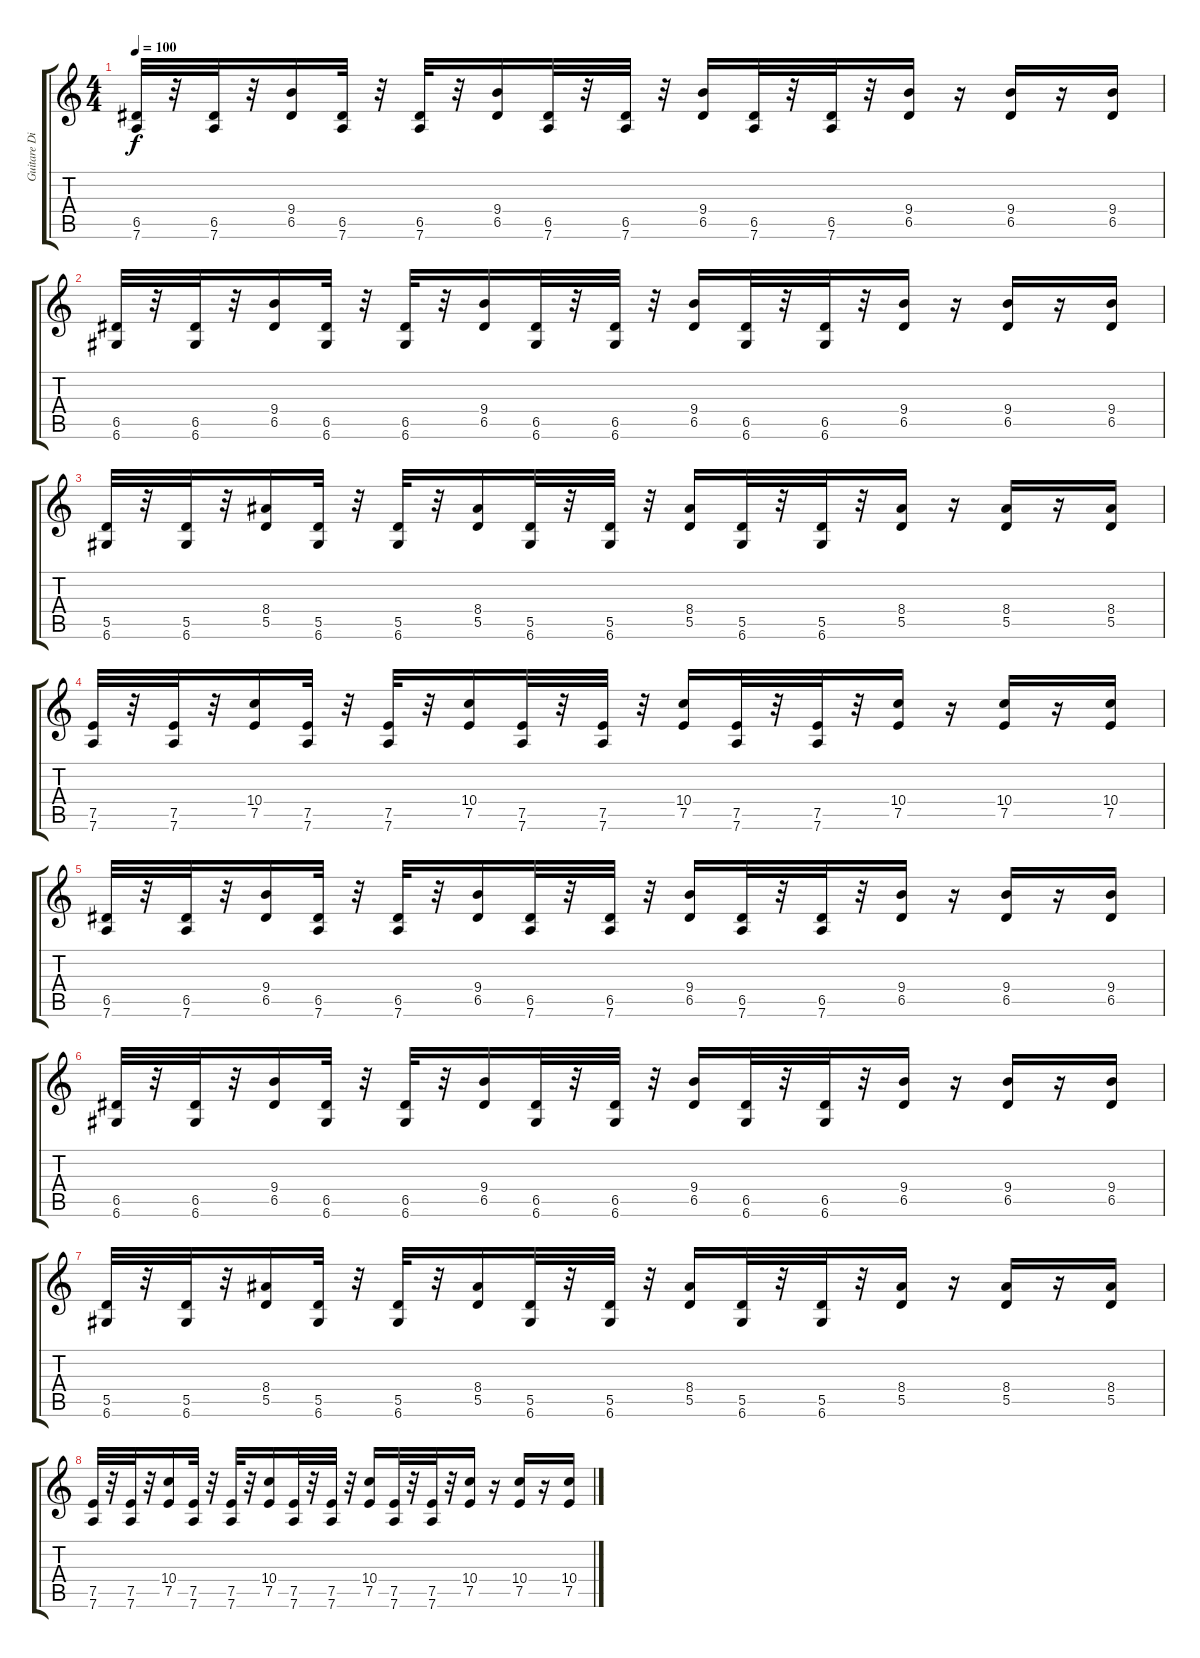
\track ("Guitare Distortion 1" "Guitare Di") {instrument distortionguitar}
\staff {score tabs}
\tuning (E4 B3 G3 D3 A2 D2) {hide}
\ts (4 4)
\tempo 100
\clef g2
\ks c
(6.5 7.6).32{dy f} r.32 (6.5 7.6).32 r.32 (9.4 6.5).16 (6.5 7.6).32 r.32 (6.5 7.6).32 r.32 (9.4 6.5).16 (6.5 7.6).32 r.32 (6.5 7.6).32 r.32 (9.4 6.5).16 (6.5 7.6).32 r.32 (6.5 7.6).32 r.32 (9.4 6.5).16 r.16 (9.4 6.5).16 r.16 (9.4 6.5).16 |
(6.5 6.6).32 r.32 (6.5 6.6).32 r.32 (9.4 6.5).16 (6.5 6.6).32 r.32 (6.5 6.6).32 r.32 (9.4 6.5).16 (6.5 6.6).32 r.32 (6.5 6.6).32 r.32 (9.4 6.5).16 (6.5 6.6).32 r.32 (6.5 6.6).32 r.32 (9.4 6.5).16 r.16 (9.4 6.5).16 r.16 (9.4 6.5).16 |
(5.5 6.6).32 r.32 (5.5 6.6).32 r.32 (8.4 5.5).16 (5.5 6.6).32 r.32 (5.5 6.6).32 r.32 (8.4 5.5).16 (5.5 6.6).32 r.32 (5.5 6.6).32 r.32 (8.4 5.5).16 (5.5 6.6).32 r.32 (5.5 6.6).32 r.32 (8.4 5.5).16 r.16 (8.4 5.5).16 r.16 (8.4 5.5).16 |
(7.5 7.6).32 r.32 (7.5 7.6).32 r.32 (10.4 7.5).16 (7.5 7.6).32 r.32 (7.5 7.6).32 r.32 (10.4 7.5).16 (7.5 7.6).32 r.32 (7.5 7.6).32 r.32 (10.4 7.5).16 (7.5 7.6).32 r.32 (7.5 7.6).32 r.32 (10.4 7.5).16 r.16 (10.4 7.5).16 r.16 (10.4 7.5).16 |
(6.5 7.6).32 r.32 (6.5 7.6).32 r.32 (9.4 6.5).16 (6.5 7.6).32 r.32 (6.5 7.6).32 r.32 (9.4 6.5).16 (6.5 7.6).32 r.32 (6.5 7.6).32 r.32 (9.4 6.5).16 (6.5 7.6).32 r.32 (6.5 7.6).32 r.32 (9.4 6.5).16 r.16 (9.4 6.5).16 r.16 (9.4 6.5).16 |
(6.5 6.6).32 r.32 (6.5 6.6).32 r.32 (9.4 6.5).16 (6.5 6.6).32 r.32 (6.5 6.6).32 r.32 (9.4 6.5).16 (6.5 6.6).32 r.32 (6.5 6.6).32 r.32 (9.4 6.5).16 (6.5 6.6).32 r.32 (6.5 6.6).32 r.32 (9.4 6.5).16 r.16 (9.4 6.5).16 r.16 (9.4 6.5).16 |
(5.5 6.6).32 r.32 (5.5 6.6).32 r.32 (8.4 5.5).16 (5.5 6.6).32 r.32 (5.5 6.6).32 r.32 (8.4 5.5).16 (5.5 6.6).32 r.32 (5.5 6.6).32 r.32 (8.4 5.5).16 (5.5 6.6).32 r.32 (5.5 6.6).32 r.32 (8.4 5.5).16 r.16 (8.4 5.5).16 r.16 (8.4 5.5).16 |
(7.5 7.6).32 r.32 (7.5 7.6).32 r.32 (10.4 7.5).16 (7.5 7.6).32 r.32 (7.5 7.6).32 r.32 (10.4 7.5).16 (7.5 7.6).32 r.32 (7.5 7.6).32 r.32 (10.4 7.5).16 (7.5 7.6).32 r.32 (7.5 7.6).32 r.32 (10.4 7.5).16 r.16 (10.4 7.5).16 r.16 (10.4 7.5).16
